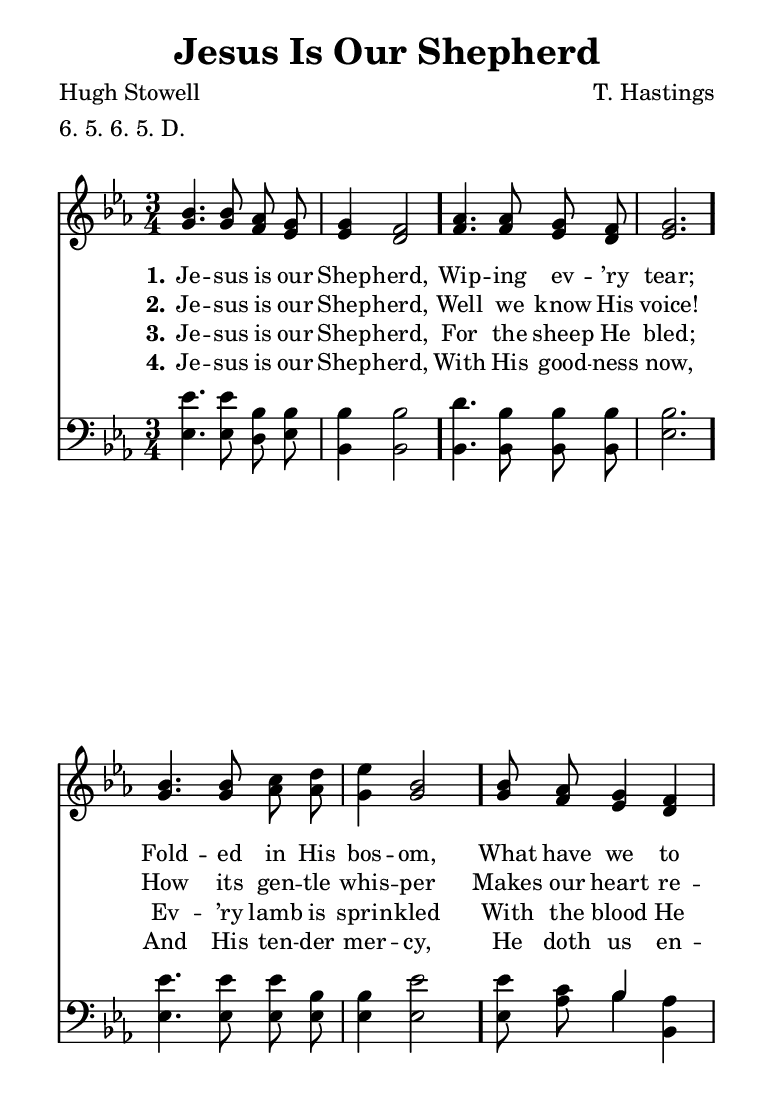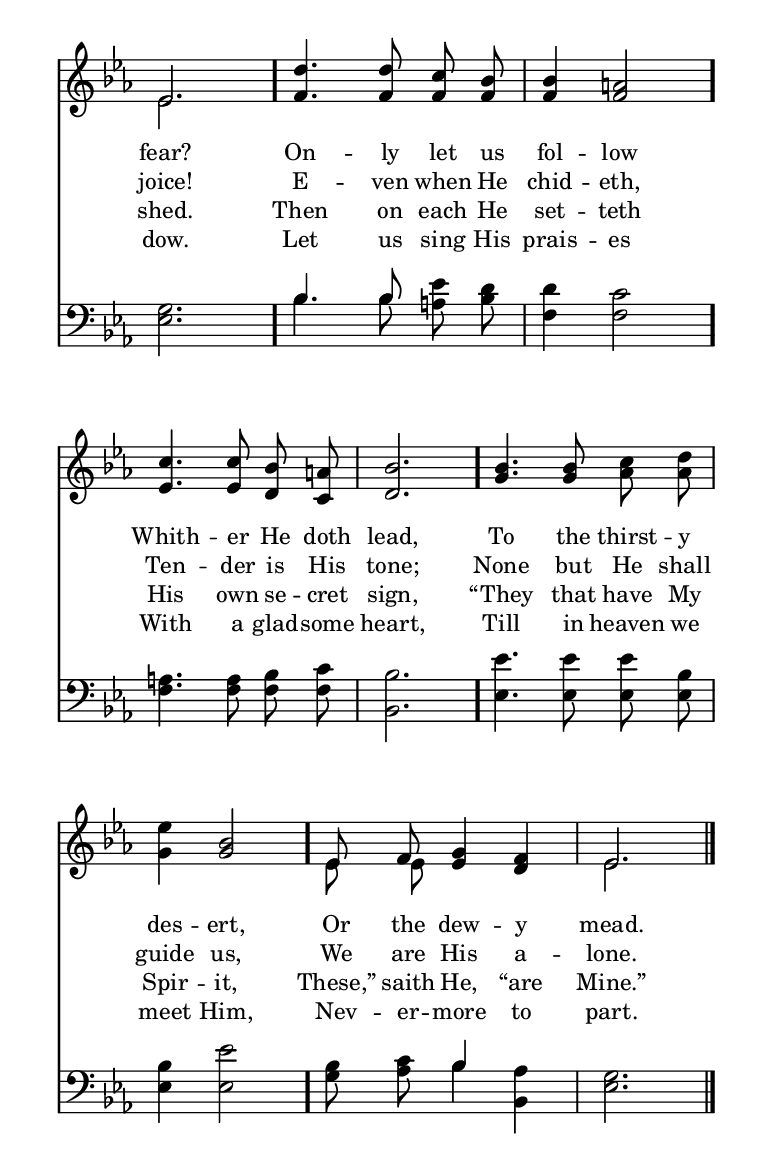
\include "common/global.ily"
\paper {
  \include "common/paper.ily"
  system-count = #(cond (is-eogsized 4) (#t #f))
}

\header{
  %children
  hymnnumber = "343"
  title = "Jesus Is Our Shepherd"
  tunename = "Broughton"
  meter = "6. 5. 6. 5. D."
  poet = "Hugh Stowell"
  composer = "T. Hastings"
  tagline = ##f
}

global = {
  \include "common/overrides.ily"
  \override Staff.TimeSignature.style = #'numbered
  \time 3/4
  \override Score.MetronomeMark.transparent = ##t % hide all fermata changes too
  \tempo 4=80
  \key ees \major
  \autoBeamOff
}

patternA = { c4. c8 c c | c4 c2 | }
patternB = { c4. c8 c c | c2. | }
patternC = { c8 c c4 c | c2. | }

notesSoprano = {
\global
\relative c'' {

  \changePitch \patternA { bes bes aes g | g f }
  \changePitch \patternB { aes aes g f | g }
  \changePitch \patternA { bes bes c d | ees bes }
  \changePitch \patternC { bes aes g f | ees }

  \changePitch \patternA { d' d c bes | bes a }
  \changePitch \patternB { c c bes a | bes }
  \changePitch \patternA { bes bes c d | ees bes }
  \changePitch \patternC { ees, f g f | ees }

  \bar "|."

}
}

notesAlto = {
\global
\relative e' {

  \changePitch \patternA { g g f ees | ees d }
  \changePitch \patternB { f f ees d | ees }
  \changePitch \patternA { g g aes aes | g g }
  \changePitch \patternC { g f ees d | ees }

  \changePitch \patternA { f f f f | f f }
  \changePitch \patternB { ees ees d c | d }
  \changePitch \patternA { g g aes aes | g g }
  \changePitch \patternC { ees ees ees d | ees }

}
}

notesTenor = {
\global
\relative a' {

  \changePitch \patternA { ees ees bes bes | bes bes }
  \changePitch \patternB { d bes bes bes | bes }
  \changePitch \patternA { ees ees ees bes | bes ees }
  \changePitch \patternC { ees c bes aes | g }

  \changePitch \patternA { bes bes ees d | d c }
  \changePitch \patternB { a a bes c | bes }
  \changePitch \patternA { ees ees ees bes | bes ees }
  \changePitch \patternC { bes c bes aes | g }

}
}

notesBass = {
\global
\relative f {

  \changePitch \patternA { ees ees d ees | bes bes }
  \changePitch \patternB { bes bes bes bes | ees }
  \changePitch \patternA { ees ees ees ees | ees ees }
  \changePitch \patternC { ees aes bes bes, | ees }

  \changePitch \patternA { bes' bes a bes | f f }
  \changePitch \patternB { f f f f | bes, }
  \changePitch \patternA { ees ees ees ees | ees ees }
  \changePitch \patternC { g aes bes bes, | ees }

}
}

wordsA = \lyricmode {
\set stanza = "1."

Je -- sus is our Shep -- herd, \bar "."
Wip -- ing ev -- ’ry tear; \bar "."
Fold -- ed in His bos -- om, \bar "."
What have we to fear? \bar "."
On -- ly let us fol -- low \bar "."
Whith -- er He doth lead, \bar "."
To the thirst -- y des -- ert, \bar "."
Or the dew -- y mead. \bar "."

}

wordsB = \lyricmode {
\set stanza = "2."

Je -- sus is our Shep -- herd,
Well we know His voice!
How its gen -- tle whis -- per
Makes our heart re -- joice!
E -- ven when He chid -- eth,
Ten -- der is His tone;
None but He shall guide us,
We are His a -- lone.

}

wordsC = \lyricmode {
\set stanza = "3."

Je -- sus is our Shep -- herd,
For the sheep He bled;
Ev -- ’ry lamb is sprin -- kled
With the blood He shed.
Then on each He set -- teth
His own se -- cret sign,
“They that have My Spir -- it,
These,” saith He, “are Mine.”

}

wordsD = \lyricmode {
\set stanza = "4."

Je -- sus is our Shep -- herd,
With His good -- ness now,
And His ten -- der mer -- cy,
He doth us en -- dow.
Let us sing His prais -- es
With a glad -- some heart,
Till in heaven we meet Him,
Nev -- er -- more to part.

}

\score {
  \context ChoirStaff <<
    \context Staff = upper <<
      \set Staff.autoBeaming = ##f
      \set ChoirStaff.systemStartDelimiter = #'SystemStartBar
      \set ChoirStaff.printPartCombineTexts = ##f
      \partcombine #'(2 . 9) \notesSoprano \notesAlto
      \context NullVoice = sopranos { \voiceOne << \notesSoprano >> }
      \context Lyrics = one   \lyricsto sopranos \wordsA
      \context Lyrics = two   \lyricsto sopranos \wordsB
      \context Lyrics = three \lyricsto sopranos \wordsC
      \context Lyrics = four  \lyricsto sopranos \wordsD
    >>
    \context Staff = men <<
      \set Staff.autoBeaming = ##f
      \clef bass
      \set ChoirStaff.printPartCombineTexts = ##f
      \partcombine #'(2 . 9) \notesTenor \notesBass
    >>
  >>
  \layout {
    \include "common/layout.ily"
  }
  \midi{
    \include "common/midi.ily"
  }
}

\version "2.19.49"  % necessary for upgrading to future LilyPond versions.

% vi:set et ts=2 sw=2 ai nocindent syntax=lilypond:
